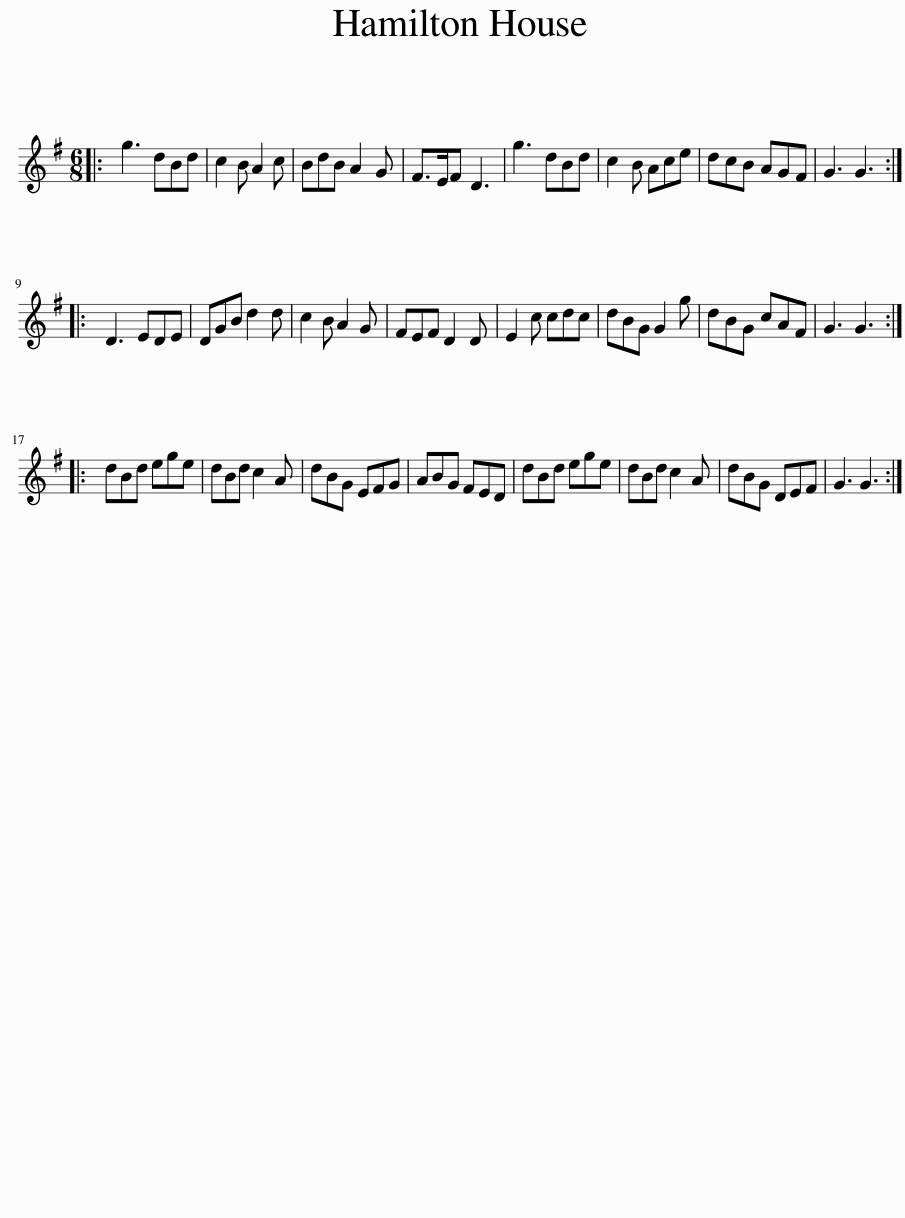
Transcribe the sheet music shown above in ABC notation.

X:1
L:1/8
M:6/8
I:linebreak $
K:G
V:1 treble
V:1
|: g3 dBd | c2 B A2 c | BdB A2 G | F>EF D3 | g3 dBd | %5
 c2 B Ace | dcB AGF | G3 G3 ::$ D3 EDE | DGB d2 d | %10
 c2 B A2 G | FEF D2 D | E2 c cdc | dBG G2 g | dBG cAF | %15
 G3 G3 ::$ dBd ege | dBd c2 A | dBG EFG | ABG FED | %20
 dBd ege | dBd c2 A | dBG DEF | G3 G3 :| %24
